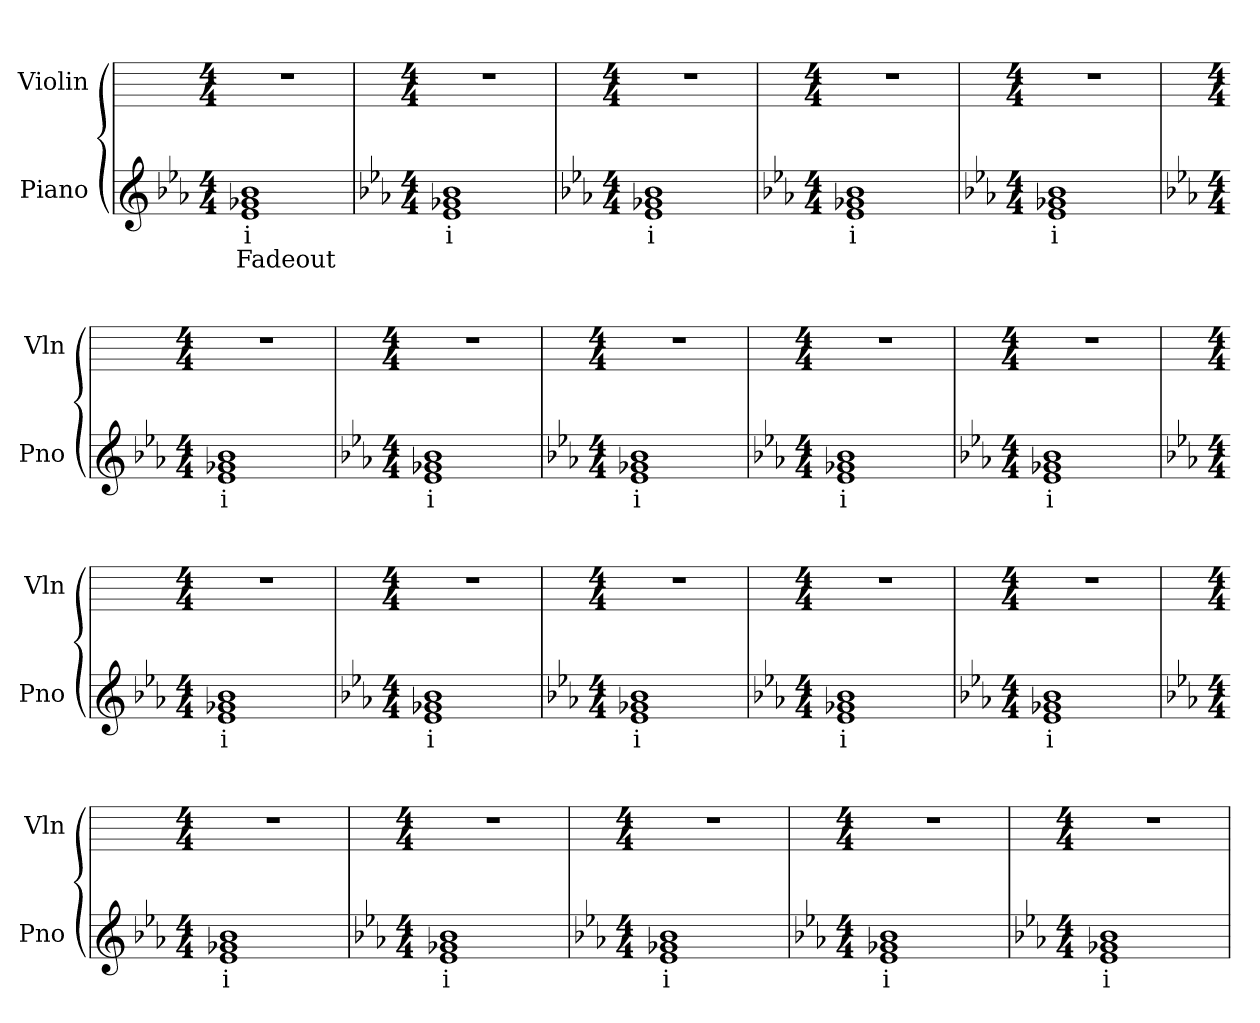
**kern	**text	**text	**kern
*part2	*part2	*part2	*part1
*staff2	*staff2	*staff2	*staff1
*I"Piano	*	*	*I"Violin
*I'Pno	*	*	*I'Vln
*k[b-e-a-]	*	*	*
*E-:	*	*	*
*M4/4	*	*	*M4/4
=	=	=	=
1e- 1g-X 1b-	i	Fadeout	1r
=	=	=	=
*k[b-e-a-]	*	*	*
*E-:	*	*	*
*M4/4	*	*	*M4/4
1e- 1g-X 1b-	i	.	1r
=	=	=	=
*k[b-e-a-]	*	*	*
*E-:	*	*	*
*M4/4	*	*	*M4/4
1e- 1g-X 1b-	i	.	1r
=	=	=	=
*k[b-e-a-]	*	*	*
*E-:	*	*	*
*M4/4	*	*	*M4/4
1e- 1g-X 1b-	i	.	1r
=	=	=	=
*k[b-e-a-]	*	*	*
*E-:	*	*	*
*M4/4	*	*	*M4/4
1e- 1g-X 1b-	i	.	1r
=	=	=	=
*k[b-e-a-]	*	*	*
*E-:	*	*	*
*M4/4	*	*	*M4/4
1e- 1g-X 1b-	i	.	1r
=	=	=	=
*k[b-e-a-]	*	*	*
*E-:	*	*	*
*M4/4	*	*	*M4/4
1e- 1g-X 1b-	i	.	1r
=	=	=	=
*k[b-e-a-]	*	*	*
*E-:	*	*	*
*M4/4	*	*	*M4/4
1e- 1g-X 1b-	i	.	1r
=	=	=	=
*k[b-e-a-]	*	*	*
*E-:	*	*	*
*M4/4	*	*	*M4/4
1e- 1g-X 1b-	i	.	1r
=	=	=	=
*k[b-e-a-]	*	*	*
*E-:	*	*	*
*M4/4	*	*	*M4/4
1e- 1g-X 1b-	i	.	1r
=	=	=	=
*k[b-e-a-]	*	*	*
*E-:	*	*	*
*M4/4	*	*	*M4/4
1e- 1g-X 1b-	i	.	1r
=	=	=	=
*k[b-e-a-]	*	*	*
*E-:	*	*	*
*M4/4	*	*	*M4/4
1e- 1g-X 1b-	i	.	1r
=	=	=	=
*k[b-e-a-]	*	*	*
*E-:	*	*	*
*M4/4	*	*	*M4/4
1e- 1g-X 1b-	i	.	1r
=	=	=	=
*k[b-e-a-]	*	*	*
*E-:	*	*	*
*M4/4	*	*	*M4/4
1e- 1g-X 1b-	i	.	1r
=	=	=	=
*k[b-e-a-]	*	*	*
*E-:	*	*	*
*M4/4	*	*	*M4/4
1e- 1g-X 1b-	i	.	1r
=	=	=	=
*k[b-e-a-]	*	*	*
*E-:	*	*	*
*M4/4	*	*	*M4/4
1e- 1g-X 1b-	i	.	1r
=	=	=	=
*k[b-e-a-]	*	*	*
*E-:	*	*	*
*M4/4	*	*	*M4/4
1e- 1g-X 1b-	i	.	1r
=	=	=	=
*k[b-e-a-]	*	*	*
*E-:	*	*	*
*M4/4	*	*	*M4/4
1e- 1g-X 1b-	i	.	1r
=	=	=	=
*k[b-e-a-]	*	*	*
*E-:	*	*	*
*M4/4	*	*	*M4/4
1e- 1g-X 1b-	i	.	1r
=	=	=	=
*k[b-e-a-]	*	*	*
*E-:	*	*	*
*M4/4	*	*	*M4/4
1e- 1g-X 1b-	i	.	1r
=	=	=	=
*-	*-	*-	*-
